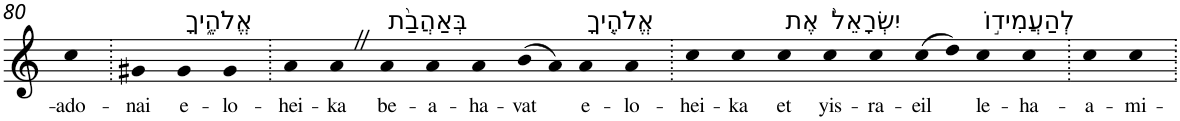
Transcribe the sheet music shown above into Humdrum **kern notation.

**kern	**text
*part1	*part1
*staff1	*staff1
*I"Piano	*
*I'Pno	*
!!LO:PB:g=z
*clefG2	*
*k[]	*
=80	=80
!	!LO:LY:b
4cc	-ado-
=81.	=81.
!	!LO:LY:b
4g#X	-nai
!LO:TX:a:t=אֱלֹהֶ֑יךָ	!
!	!LO:LY:b
4g#	e-
!	!LO:LY:b
4g#	-lo-
=82.	=82.
!	!LO:LY:b
4a	-hei-
!	!LO:LY:b
4aZ	-ka
!LO:TX:a:t=בְּאַהֲבַ֨ת	!
!	!LO:LY:b
4a	be-
!	!LO:LY:b
4a	-a-
!	!LO:LY:b
4a	-ha-
!	!LO:LY:b
(>8b	-vat
8a)	.
!LO:TX:a:t=אֱלֹהֶ֤יךָ	!
!	!LO:LY:b
4a	e-
!	!LO:LY:b
4a	-lo-
=83.	=83.
!	!LO:LY:b
4cc	-hei-
!	!LO:LY:b
4cc	-ka
!LO:TX:a:t=אֶת	!
!	!LO:LY:b
4cc	et
!LO:TX:a:t=יִשְׂרָאֵל֙	!
!	!LO:LY:b
4cc	yis-
!	!LO:LY:b
4cc	-ra-
!	!LO:LY:b
(>8cc	-eil
8dd)	.
!LO:TX:a:t=לְהַעֲמִיד֣וֹ	!
!	!LO:LY:b
4cc	le-
!	!LO:LY:b
4cc	-ha-
=84.	=84.
!	!LO:LY:b
4cc	-a-
!	!LO:LY:b
4cc	-mi-
=.	=.
*-	*-
